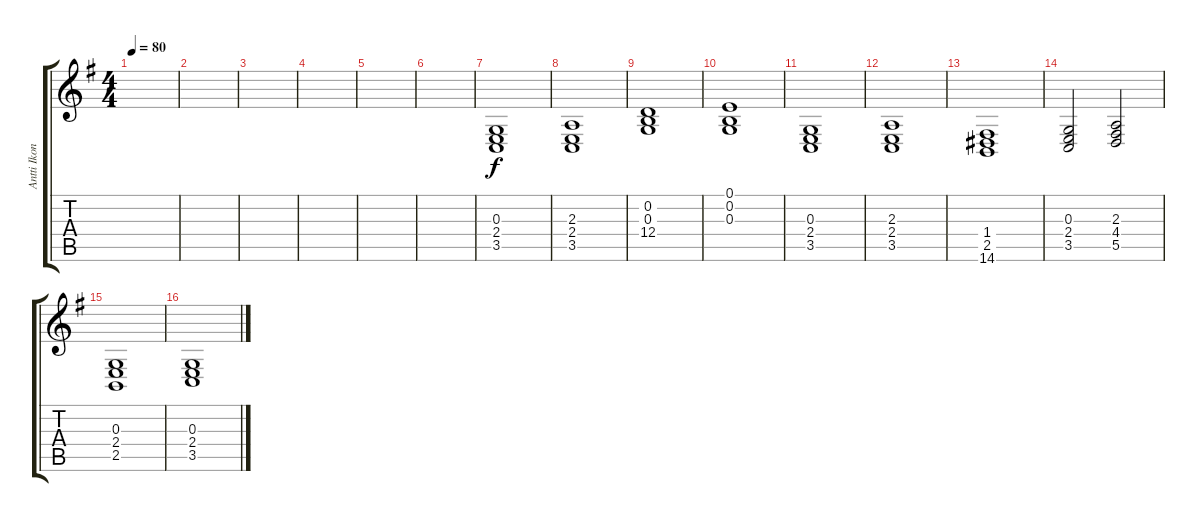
\track ("Antti Ikonen I" "Antti Ikon") {instrument harpsichord}
\staff {score tabs}
\tuning (E4 B3 G3 D3 A2 E2) {hide}
\ts (4 4)
\tempo 80
\clef g2
\ks g
|
|
|
|
|
|
(0.3 2.4 3.5).1{volume 9 instrument drawbarorgan} |
(2.3 2.4 3.5).1 |
(0.2 0.3 12.4).1 |
(0.1 0.2 0.3).1 |
(0.3 2.4 3.5).1 |
(2.3 2.4 3.5).1 |
(1.4 2.5 14.6).1 |
(0.3 2.4 3.5).2 (2.3 4.4 5.5).2 |
(0.3 2.4 2.5).1 |
(0.3 2.4 3.5).1
